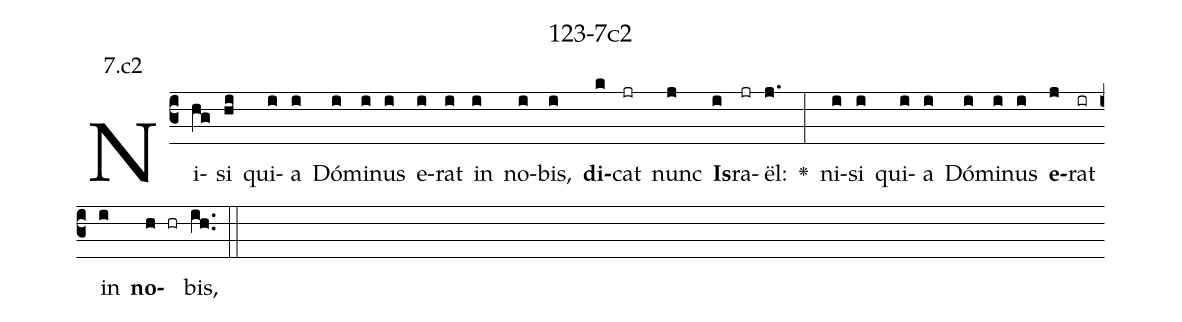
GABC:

name: 123-7c2;
annotation: 7.c2;
%%
(c3)Ni(hg)si(hi) qui(i)a(i) Dó(i)mi(i)nus(i) e(i)rat(i) in(i) no(i)bis,(i) <b>di</b>(k)cat(jr) nunc(j) <b>Is</b>(i)ra(jr)ël:(j.) <v>\greheightstar</v>(:) ni(i)si(i) qui(i)a(i) Dó(i)mi(i)nus(i) <b>e</b>(j)rat(ir) in(i) <b>no</b>(h hr)bis,(ih..) (::)


%E(i) u(i) o(j) u(i) a(h) e.(ih..) (::)
